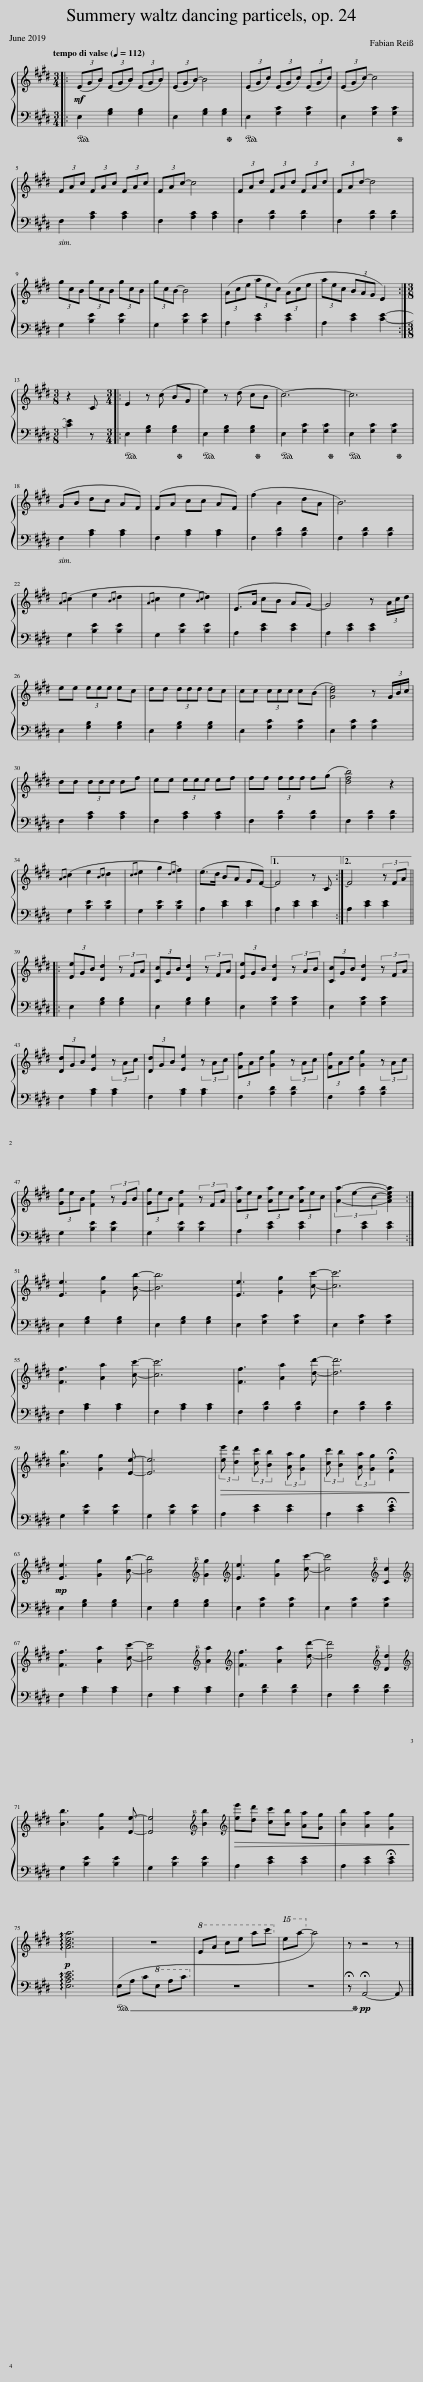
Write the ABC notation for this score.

X:1
%%score { 1 | 2 }
L:1/8
Q:1/4=112
M:3/4
I:linebreak $
K:E
V:1 treble
V:2 bass
V:1
|:!mf! (3(EGB) (3(EGB) (3(EGB) | (3(EGB-) B4 | (3(EGc) (3(EGc) (3(EGc) | (3(EGc-) c4 |$ (3FAc (3FAc (3FAc | %5
 (3FAc- c4 | (3FAd (3FAd (3FAd | (3FAd- d4 |$ (3gcB (3gcB (3gcB | (3gcB- B4 | %10
 (3(Ace (3aec) (3(Ace | (3aec (3BAG E2) :|$[M:3/8] z2 C |:[M:3/4] E2 z (c BG | e2) z (d cB | %15
 c6-) | c6 |$ (GB dc AF) | (FA cc AF) | (f2 B2 dA | %20
 B6) |${AB} (c2 e2{Bc} d2 |{AB} c2 e2{Bc} d2) | (E>A cB AG-) | G4 z (3A/c/d/ |$ %25
 ee (3eee ec | dd (3ddd dc | cc (3ccc c(B | [Gce]4) z (3G/B/c/ |$ dd (3ddd df | %30
 ee (3eee ef | ff (3fff f(g | [dfb]4) z2 |${AB} (c2 e2{Bc} d2 |{cd} e2 g2{de} f2) | %35
 (e>d BA GF-) |1 F4- z C :|2 F4 (3z FA |:$ (3[Ee]GB [Dd]2 (3z FA | (3[Cc]GB [Dd]2 (3z FA | %40
 (3[Ee]GB [Dd]2 (3z AB | (3[Cc]GB [Dd]2 (3z FA |$ (3[Dd]GB [Ee]2 (3z Ac | (3[Dd]GB [Ee]2 (3z Ac | (3[Ff]Ad [Gg]2 (3z Ac | %45
 (3[Ff]Ad [Gg]2 (3z Ac |$ (3[Gg]eB [Ff]2 (3z GB | (3[Gg]eB [Ff]2 (3z FA | (3[Aa]ec (3[Aa]ec (3[Aa]ec | (3[Aa]2- e2- c2- [Acea]2 :|$ %50
 [Ee]3 [Gg]2 [Bb]- | [Bb]6 | [Ee]3 [Gg]2 [cc']- | [cc']6 |$ [Ff]3 [Aa]2 [cc']- | %55
 [cc']6 | [Ff]3 [Aa]2 [dd']- | [dd']6 |$ [Bb]3 [Gg]2 [Ee]- | [Ee]6 | %60
!>(! (3:2:2[ee'] [dd']2 (3:2:2[cc'] [Bb]2 (3:2:2[Aa] [Gg]2 | (3:2:2[cc'] [Bb]2 (3:2:2[Aa] [Gg]2 !fermata![Ff]2!>)! |$!mp! [Ee]3 [Gg]2 [Bb]- | [Bb]4[K:treble+15] [Gg]2 |[K:treble] [Ee]3 [Gg]2 [cc']- | %65
 [cc']4[K:treble+15] [Cc]2 |$[K:treble] [Ff]3 [Aa]2 [cc']- | [cc']4[K:treble+15] [Aa]2 |[K:treble] [Ff]3 [Aa]2 [dd']- | [dd']4[K:treble+15] [Dd]2 |$ %70
[K:treble] [Bb]3 [Gg]2 [Ee]- | [Ee]4[K:treble+15] [Bb]2 |[K:treble]!>(! [ee'][dd'] [cc'][Bb] [Aa][Gg] | [Bb]2 [Aa]2 [Gg]2!>)! |$!p! !arpeggio![Acea]6 | %75
 z6 |!8va(! ea c'e' a'c''!8va)! |!8va(! e''a''-!8va)! a4 | z z4 z |] %79
V:2
|:!ped! E,2 [G,B,]2 [G,B,]2 | E,2 [G,B,]2 [G,B,]2!ped-up! |!ped! E,2 [G,C]2 [G,C]2 | E,2 [G,C]2 [G,C]2!ped-up! |$!ped! F,2 [A,C]2 [A,C]2 | %5
 F,2 [A,C]2 [A,C]2!ped-up! |!ped! F,2 [A,D]2 [A,D]2 | F,2 [A,D]2 [A,D]2!ped-up! |$!ped! G,2 [B,E]2 [B,E]2 | G,2 [B,E]2 [B,E]2!ped-up! | %10
!ped! A,2 [CE]2 [CE]2 | A,2 [CE]2 [CE]2-!ped-up! :|$[M:3/8] [CE]2 z |:[M:3/4]!ped! E,2 [G,B,]2 [G,B,]2!ped-up! |!ped! E,2 [G,B,]2 [G,B,]2!ped-up! | %15
!ped! E,2 [G,C]2 [G,C]2!ped-up! |!ped! E,2 [G,C]2 [G,C]2!ped-up! |$!ped! F,2 [A,C]2 [A,C]2!ped-up! |!ped! F,2 [A,C]2 [A,C]2!ped-up! |!ped! F,2 [A,D]2 [A,D]2!ped-up! | %20
!ped! F,2 [A,D]2 [A,D]2!ped-up! |$!ped! G,2 [B,E]2 [B,E]2!ped-up! |!ped! G,2 [B,E]2 [B,E]2!ped-up! |!ped! A,2 [CE]2 [CE]2!ped-up! |!ped! A,2 [CE]2 [CE]2!ped-up! |$ %25
!ped! E,2 [G,B,]2 [G,B,]2!ped-up! |!ped! E,2 [G,B,]2 [G,B,]2!ped-up! |!ped! E,2 [G,C]2 [G,C]2!ped-up! |!ped! E,2 [G,C]2 [G,C]2!ped-up! |$!ped! F,2 [A,C]2 [A,C]2!ped-up! | %30
!ped! F,2 [A,C]2 [A,C]2!ped-up! |!ped! F,2 [A,D]2 [A,D]2!ped-up! |!ped! F,2 [A,D]2 [A,D]2!ped-up! |$!ped! G,2 [B,E]2 [B,E]2!ped-up! |!ped! G,2 [B,E]2 [B,E]2!ped-up! | %35
!ped! A,2 [CE]2 [CE]2!ped-up! |1!ped! A,2 [CE]2 [CE]2!ped-up! :|2!ped! A,2 [CE]2 [CE]2!ped-up! |:$!ped! E,2 [G,B,]2 [G,B,]2!ped-up! |!ped! E,2 [G,B,]2 [G,B,]2!ped-up! | %40
!ped! E,2 [G,C]2 [G,C]2!ped-up! |!ped! E,2 [G,C]2 [G,C]2!ped-up! |$!ped! F,2 [A,C]2 [A,C]2!ped-up! |!ped! F,2 [A,C]2 [A,C]2!ped-up! |!ped! F,2 [A,D]2 [A,D]2!ped-up! | %45
!ped! F,2 [A,D]2 [A,D]2!ped-up! |$!ped! G,2 [B,E]2 [B,E]2!ped-up! |!ped! G,2 [B,E]2 [B,E]2!ped-up! |!ped! A,2 [CE]2 [CE]2!ped-up! |!ped! A,2 [CE]2 [CE]2!ped-up! :|$ %50
!ped! E,2 [G,B,]2 [G,B,]2!ped-up! |!ped! E,2 [G,B,]2 [G,B,]2!ped-up! |!ped! E,2 [G,C]2 [G,C]2!ped-up! |!ped! E,2 [G,C]2 [G,C]2!ped-up! |$!ped! F,2 [A,C]2 [A,C]2!ped-up! | %55
!ped! F,2 [A,C]2 [A,C]2!ped-up! |!ped! F,2 [A,D]2 [A,D]2!ped-up! |!ped! F,2 [A,D]2 [A,D]2!ped-up! |$!ped! G,2 [B,E]2 [B,E]2!ped-up! |!ped! G,2 [B,E]2 [B,E]2!ped-up! | %60
!ped! A,2 [CE]2 [CE]2!ped-up! |!ped! A,2 [CE]2 !fermata![CE]2!ped-up! |$!ped! E,2 [G,B,]2 [G,B,]2!ped-up! |!ped! E,2 [G,B,]2 [G,B,]2!ped-up! |!ped! E,2 [G,C]2 [G,C]2!ped-up! | %65
!ped! E,2 [G,C]2 [G,C]2!ped-up! |$!ped! F,2 [A,C]2 [A,C]2!ped-up! |!ped! F,2 [A,C]2 [A,C]2!ped-up! |!ped! F,2 [A,D]2 [A,D]2!ped-up! |!ped! F,2 [A,D]2 [A,D]2!ped-up! |$ %70
!ped! G,2 [B,E]2 [B,E]2!ped-up! |!ped! G,2 [B,E]2 [B,E]2!ped-up! |!ped! A,2 [CE]2 [CE]2!ped-up! |!ped! A,2 [CE]2 !fermata![CE]2!ped-up! |$ !arpeggio![E,A,CE]6 | %75
!ped! E,A, C!8va(!E Ac!8va)! | z6 | z6 | !fermata!z!ped-up!!pp! !fermata!A,,4- A,, |] %79
